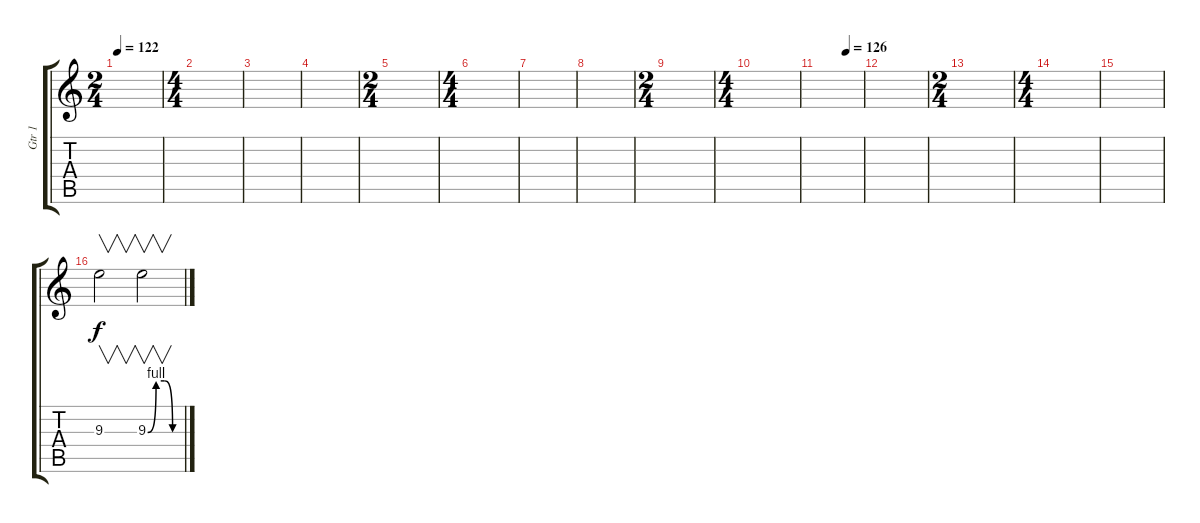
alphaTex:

\track ("Gtr 1" "Gtr 1") {instrument acousticguitarsteel}
\staff {score tabs}
\tuning (E4 B3 G3 D3 A2 E2) {hide}
\ts (2 4)
\tempo 122
\clef g2
\ks c
|
\ts (4 4)
|
|
|
\ts (2 4)
|
\ts (4 4)
|
|
|
\ts (2 4)
|
\ts (4 4)
|
\tempo (126 0.625)
|
|
\ts (2 4)
|
\ts (4 4)
|
|
9.3.2{v} 9.3{be (custom 0 0 15 4 30 4 45 0 60 0)}.2{v}
